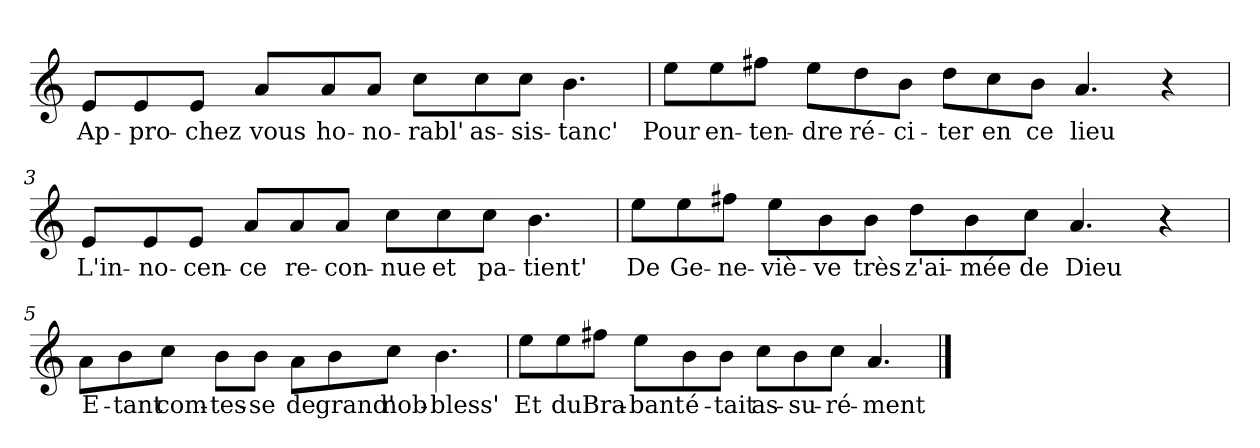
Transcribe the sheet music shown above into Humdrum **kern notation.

**kern	**text
*part1	*part1
*staff1	*staff1
*clefG2	*
*k[]	*
*C:	*
=1	=1
!	!LO:LY:b
8e/L	Ap-
!	!LO:LY:b
8e/	-pro-
!	!LO:LY:b
8e/J	-chez
!	!LO:LY:b
8a/L	vous
!	!LO:LY:b
8a/	ho-
!	!LO:LY:b
8a/J	-no-
!	!LO:LY:b
8cc\L	-rabl'
!	!LO:LY:b
8cc\	as-
!	!LO:LY:b
8cc\J	-sis-
!	!LO:LY:b
4.b\	-tanc'
=2	=2
!	!LO:LY:b
8ee\L	Pour
!	!LO:LY:b
8ee\	en-
!	!LO:LY:b
8ff#X\J	-ten-
!	!LO:LY:b
8ee\L	-dre
!	!LO:LY:b
8dd\	ré-
!	!LO:LY:b
8b\J	-ci-
!	!LO:LY:b
8dd\L	-ter
!	!LO:LY:b
8cc\	en
!	!LO:LY:b
8b\J	ce
!	!LO:LY:b
4.a/	lieu
4r	.
!!LO:LB:g=z
=3	=3
!	!LO:LY:b
8e/L	L'in-
!	!LO:LY:b
8e/	-no-
!	!LO:LY:b
8e/J	-cen-
!	!LO:LY:b
8a/L	-ce
!	!LO:LY:b
8a/	re-
!	!LO:LY:b
8a/J	-con-
!	!LO:LY:b
8cc\L	-nue
!	!LO:LY:b
8cc\	et
!	!LO:LY:b
8cc\J	pa-
!	!LO:LY:b
4.b\	-tient'
=4	=4
!	!LO:LY:b
8ee\L	De
!	!LO:LY:b
8ee\	Ge-
!	!LO:LY:b
8ff#X\J	-ne-
!	!LO:LY:b
8ee\L	-viè-
!	!LO:LY:b
8b\	-ve
!	!LO:LY:b
8b\J	très
!	!LO:LY:b
8dd\L	z'ai-
!	!LO:LY:b
8b\	-mée
!	!LO:LY:b
8cc\J	de
!	!LO:LY:b
4.a/	Dieu
4r	.
!!LO:LB:g=z
=5	=5
!	!LO:LY:b
8a\L	E-
!	!LO:LY:b
8b\	-tant
!	!LO:LY:b
8cc\J	com-
!	!LO:LY:b
8b\L	-tes-
!	!LO:LY:b
8b\J	-se
!	!LO:LY:b
8a\L	de
!	!LO:LY:b
8b\	grand'
!	!LO:LY:b
8cc\J	nob-
!	!LO:LY:b
4.b\	-bless'
=6	=6
!	!LO:LY:b
8ee\L	Et
!	!LO:LY:b
8ee\	du
!	!LO:LY:b
8ff#X\J	Bra-
!	!LO:LY:b
8ee\L	-bant
!	!LO:LY:b
8b\	é-
!	!LO:LY:b
8b\J	-tait
!	!LO:LY:b
8cc\L	as-
!	!LO:LY:b
8b\	-su-
!	!LO:LY:b
8cc\J	-ré-
!	!LO:LY:b
4.a/	-ment
==	==
*-	*-
